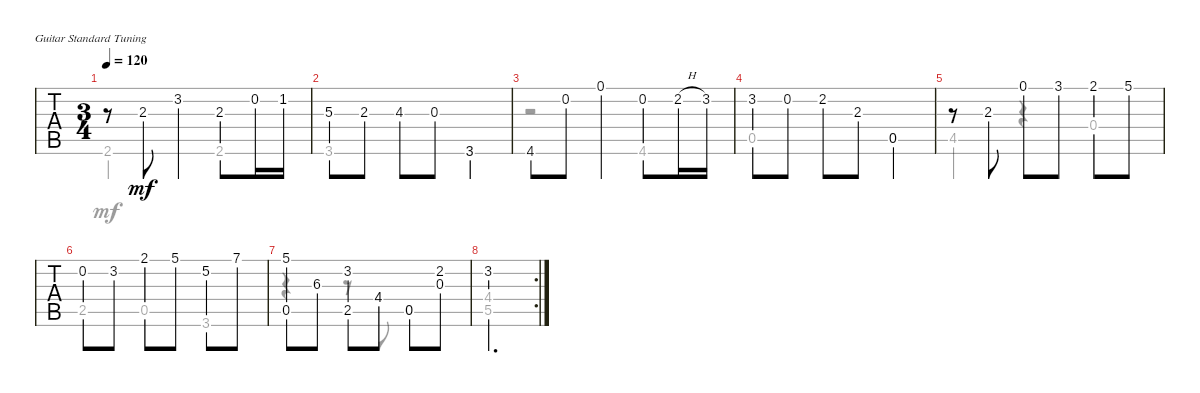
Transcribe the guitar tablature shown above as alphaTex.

\defaultSystemsLayout 4
\bracketExtendMode groupsimilarinstruments
\singleTrackTrackNamePolicy hidden
\multiTrackTrackNamePolicy hidden
\firstSystemTrackNameOrientation horizontal
\otherSystemsTrackNameOrientation horizontal
\track ("Steel Guitar" "S-Gt") {instrument acousticguitarsteel}
\staff {tabs}
\tuning (E4 B3 G3 D3 A2 E2)
\voice
\ts (3 4)
\tempo 120
\clef g2
\ks d
r.8{dy mf} 2.3{lf 2}.8 3.2{lf 3}.4 2.3.8 0.2.16 1.2.16 |
5.3{lf 5}.8 2.3{lf 2}.8 4.3{lf 3}.8 0.3.8 3.6{lf 4}.4 |
4.6.8 0.2.8 0.1.4 0.2.8 2.2{h lf 4}.16 3.2{lf 5}.16 |
3.2{lf 5}.8 0.2.8 2.2.8 2.3.8 0.5.4 |
r.8 2.3.8 0.1.8 3.1{lf 3}.8 2.1{lf 2}.8 5.1{lf 5}.8 |
0.2.8 3.2{lf 4}.8 2.1.8 5.1{lf 2}.8 5.2{lf 5}.8 7.1{lf 4}.8 |
(5.1{lf 3} 0.5).8 6.3.8 (3.2{lf 3} 2.5).8 4.4{lf 4}.8 0.5.8 (2.2 0.3).8 |
\rc 2
3.2{lf 3}.2{d}
\voice
\clef g2
\ottava regular
\simile none
\ks d
2.6.2{dy mf} 2.6.4 |
3.6{lf 4}.2 3.6{lf 4}.4 |
r.2 4.6{lf 3}.4 |
0.5.2 0.5.4 |
4.5{lf 4}.4 r.4 0.4.4 |
2.5{lf 2}.4 0.5.4 3.6{lf 2}.4 |
r.4 r.8 4.4{lf 4}.8 0.5.4 |
(4.4 5.5).2{d}
